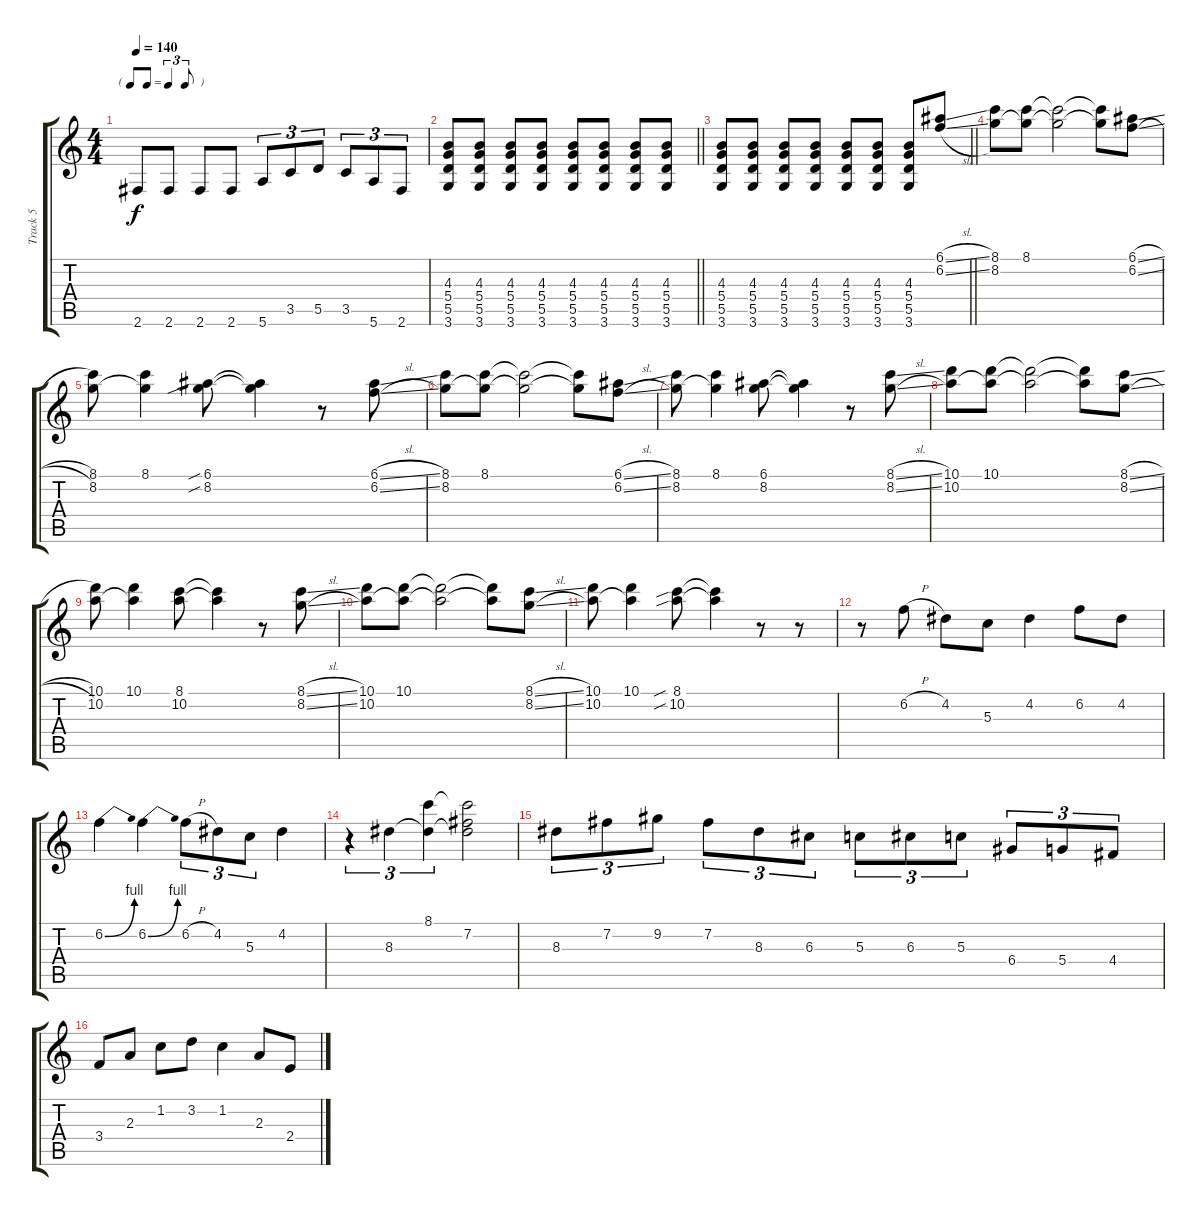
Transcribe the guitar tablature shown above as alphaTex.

\track ("Track 5" "Track 5") {instrument electricguitarclean}
\staff {score tabs}
\tuning (E4 B3 G3 D3 A2 E2) {hide}
\ts (4 4)
\tf triplet8th
\tempo 140
\clef g2
\ks c
2.6.8{dy f} 2.6.8 2.6.8 2.6.8 5.6.8{tu (3 2)} 3.5.8{tu (3 2)} 5.5.8{tu (3 2)} 3.5.8{tu (3 2)} 5.6.8{tu (3 2)} 2.6.8{tu (3 2)} |
\barLineRight lightlight
(4.3 5.4 5.5 3.6).8{volume 5} (4.3 5.4 5.5 3.6).8 (4.3 5.4 5.5 3.6).8 (4.3 5.4 5.5 3.6).8 (4.3 5.4 5.5 3.6).8 (4.3 5.4 5.5 3.6).8 (4.3 5.4 5.5 3.6).8 (4.3 5.4 5.5 3.6).8 |
\barLineRight lightlight
(4.3 5.4 5.5 3.6).8 (4.3 5.4 5.5 3.6).8 (4.3 5.4 5.5 3.6).8 (4.3 5.4 5.5 3.6).8 (4.3 5.4 5.5 3.6).8 (4.3 5.4 5.5 3.6).8 (4.3 5.4 5.5 3.6).8 (6.1{sl} 6.2{sl}).8{volume 14} |
(8.1 8.2).8 (8.1 8.2{t}).8 (8.1{t} 8.2{t}).2 (8.1{t} 8.2{t}).8 (6.1{sl} 6.2{sl}).8 |
(8.1 8.2).8 (8.1 8.2{t}).4 (6.1{sib} 8.2{sib}).8 (6.1{t} 8.2{t}).4 r.8 (6.1{sl} 6.2{sl}).8 |
(8.1 8.2).8 (8.1 8.2{t}).8 (8.1{t} 8.2{t}).2 (8.1{t} 8.2{t}).8 (6.1{sl} 6.2{sl}).8 |
(8.1 8.2).8 (8.1 8.2{t}).4 (6.1 8.2).8 (6.1{t} 8.2{t}).4 r.8 (8.1{sl} 8.2{sl}).8 |
(10.1 10.2).8 (10.1 10.2{t}).8 (10.1{t} 10.2{t}).2 (10.1{t} 10.2{t}).8 (8.1{sl} 8.2{sl}).8 |
(10.1 10.2).8 (10.1 10.2{t}).4 (8.1 10.2).8 (8.1{t} 10.2{t}).4 r.8 (8.1{sl} 8.2{sl}).8 |
(10.1 10.2).8 (10.1 10.2{t}).8 (10.1{t} 10.2{t}).2 (10.1{t} 10.2{t}).8 (8.1{sl} 8.2{sl}).8 |
(10.1 10.2).8 (10.1 10.2{t}).4 (8.1{sib} 10.2{sib}).8 (8.1{t} 10.2{t}).4 r.8 r.8 |
r.8{volume 16} 6.2{h}.8 4.2.8 5.3.8 4.2.4 6.2.8 4.2.8 |
6.2{be (bend 0 0 60 4)}.4 6.2{be (bend 0 0 60 4)}.4 6.2{h}.8{tu (3 2)} 4.2.8{tu (3 2)} 5.3.8{tu (3 2)} 4.2.4 |
r.4{tu (3 2)} 8.3.4{tu (3 2)} (8.1 8.3{t}).4{tu (3 2)} (8.1{t} 7.2 8.3{t}).2 |
8.3.8{tu (3 2)} 7.2.8{tu (3 2)} 9.2.8{tu (3 2)} 7.2.8{tu (3 2)} 8.3.8{tu (3 2)} 6.3.8{tu (3 2)} 5.3.8{tu (3 2)} 6.3.8{tu (3 2)} 5.3.8{tu (3 2)} 6.4.8{tu (3 2)} 5.4.8{tu (3 2)} 4.4.8{tu (3 2)} |
3.4.8 2.3.8 1.2.8 3.2.8 1.2.4 2.3.8 2.4.8
